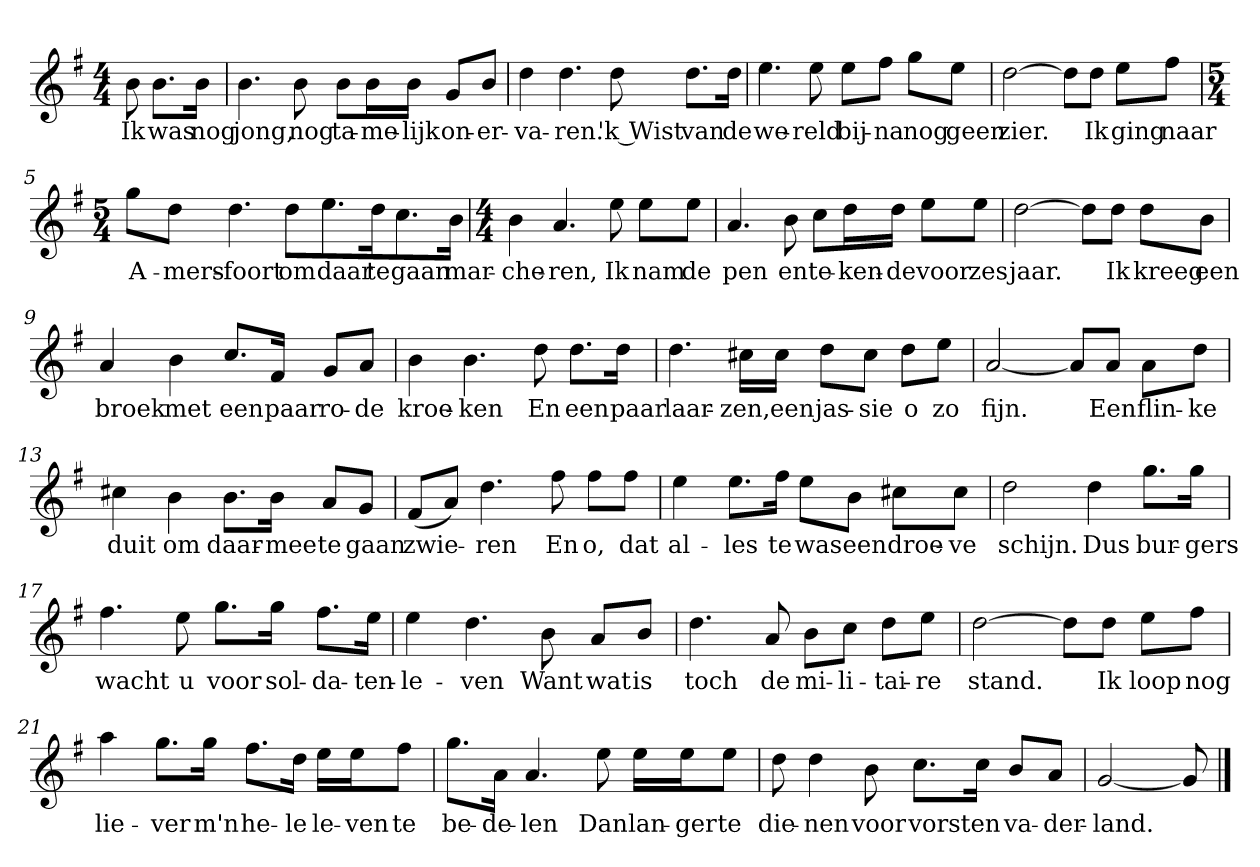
**kern	**text
*part1	*part1
*staff1	*staff1
*clefG2	*
*k[f#]	*
*G:	*
*M4/4	*
*MM120	*
=	=
8b	Ik
8.b\L	was
16b\Jk	nog
=1	=1
4.b	jong,
8b	nog
8b\L	ta-
16b\L	-me-
16b\JJ	-lijk
8g/L	on-
8b/J	-er-
=2	=2
4dd	-va-
4.dd	-ren.
8dd	'k Wist
8.dd\L	van
16dd\Jk	de
=3	=3
4.ee	we-
8ee	-reld
8ee\L	bij-
8ff#\J	-na
8gg\L	nog
8ee\J	geen
=4	=4
[2dd	zier.
8dd\L]	.
8dd\J	Ik
8ee\L	ging
8ff#\J	naar
=5	=5
*M5/4	*
8gg\L	A-
8dd\J	-mers-
4.dd	-foort
8dd\L	om
8.ee\	daar
16dd\k	te
8.cc\	gaan
16b\Jk	mar-
=6	=6
*M4/4	*
4b	-che-
4.a	-ren,
8ee	Ik
8ee\L	nam
8ee\J	de
=7	=7
4.a	pen
8b	en
8cc\L	te-
16dd\L	-ken-
16dd\JJ	-de
8ee\L	voor
8ee\J	zes
=8	=8
[2dd	jaar.
8dd\L]	.
8dd\J	Ik
8dd\L	kreeg
8b\J	een
=9	=9
4a	broek
4b	met
8.cc/L	een
16f#/Jk	paar
8g/L	ro-
8a/J	-de
=10	=10
4b	kroe-
4.b	-ken
8dd	En
8.dd\L	een
16dd\Jk	paar
=11	=11
4.dd	laar-
16cc#X\LL	-zen,
16cc#\JJ	een
8dd\L	jas-
8cc#\J	-sie
8dd\L	o
8ee\J	zo
=12	=12
[2a	fijn.
8a/L]	.
8a/J	Een
8a\L	flin-
8dd\J	-ke
=13	=13
4cc#X	duit
4b	om
8.b\L	daar-
16b\Jk	-mee
8a/L	te
8g/J	gaan
=14	=14
(8f#/L	zwie-
8a/J)	.
4.dd	-ren
8ff#	En
8ff#\L	o,
8ff#\J	dat
=15	=15
4ee	al-
8.ee\L	-les
16ff#\Jk	te
8ee\L	was
8b\J	een
8cc#X\L	droe-
8cc#\J	-ve
=16	=16
2dd	schijn.
4dd	Dus
8.gg\L	bur-
16gg\Jk	-gers
=17	=17
4.ff#	wacht
8ee	u
8.gg\L	voor
16gg\Jk	sol-
8.ff#\L	-da-
16ee\Jk	-ten-
=18	=18
4ee	-le-
4.dd	-ven
8b	Want
8a/L	wat
8b/J	is
=19	=19
4.dd	toch
8a	de
8b\L	mi-
8cc\J	-li-
8dd\L	-tai-
8ee\J	-re
=20	=20
[2dd	stand.
8dd\L]	.
8dd\J	Ik
8ee\L	loop
8ff#\J	nog
=21	=21
4aa	lie-
8.gg\L	-ver
16gg\Jk	m'n
8.ff#\L	he-
16dd\Jk	-le
16ee\LL	le-
16ee\J	-ven
8ff#\J	te
=22	=22
8.gg\L	be-
16a\Jk	-de-
4.a	-len
8ee	Dan
16ee\LL	lan-
16ee\J	-ger
8ee\J	te
=23	=23
8dd	die-
4dd	-nen
8b	voor
8.cc\L	vorst
16cc\Jk	en
8b/L	va-
8a/J	-der-
=24	=24
[2g	-land.
8g]	.
==	==
*-	*-
